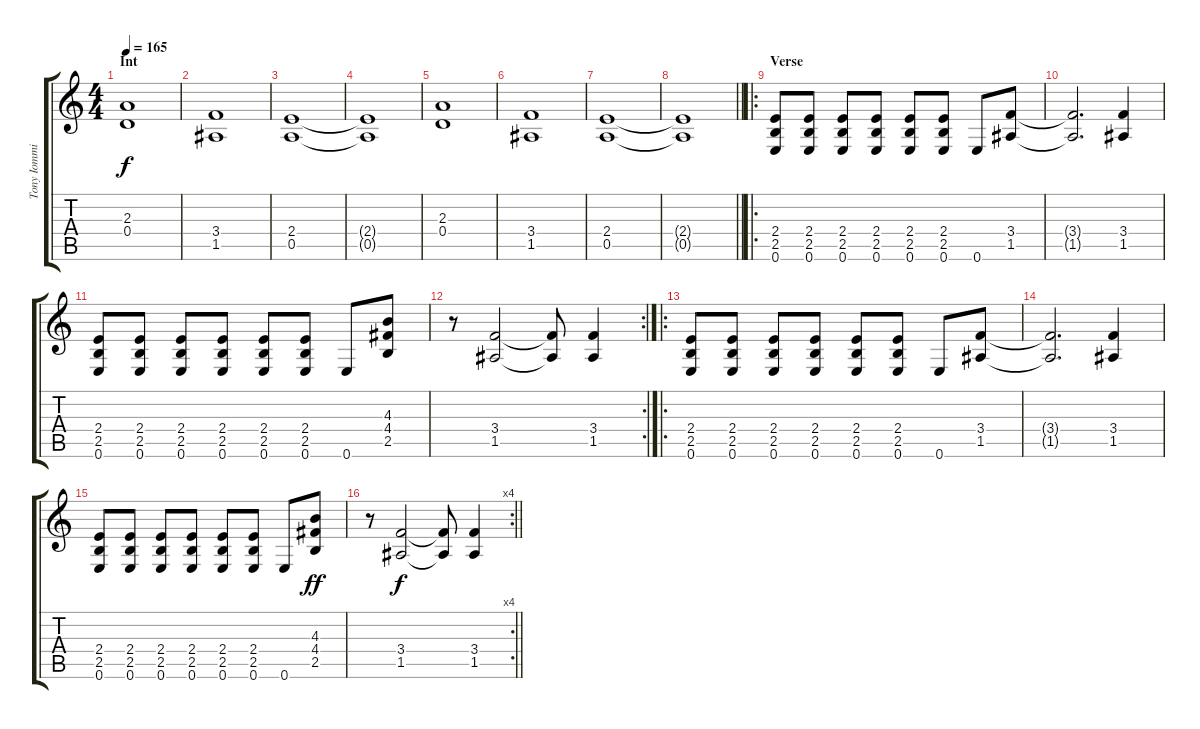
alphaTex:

\track ("Tony Iommi" "Tony Iommi") {instrument overdrivenguitar}
\staff {score tabs}
\tuning (E4 B3 G3 D3 A2 E2) {hide}
\ts (4 4)
\section ("" "Int ")
\tempo 165
\clef g2
\ks c
(2.3 0.4).1{dy f} |
(3.4 1.5).1 |
(2.4 0.5).1 |
(2.4{t} 0.5{t}).1 |
(2.3 0.4).1 |
(3.4 1.5).1 |
(2.4 0.5).1 |
\barLineRight lightlight
(2.4{t} 0.5{t}).1 |
\ro
\section ("" "Verse")
(2.4 2.5 0.6).8 (2.4 2.5 0.6).8 (2.4 2.5 0.6).8 (2.4 2.5 0.6).8 (2.4 2.5 0.6).8 (2.4 2.5 0.6).8 0.6.8 (3.4 1.5).8 |
(3.4{t} 1.5{t}).2{d} (3.4 1.5).4 |
(2.4 2.5 0.6).8 (2.4 2.5 0.6).8 (2.4 2.5 0.6).8 (2.4 2.5 0.6).8 (2.4 2.5 0.6).8 (2.4 2.5 0.6).8 0.6.8 (4.3 4.4 2.5).8 |
\rc 2
r.8 (3.4 1.5).2 (3.4{t} 1.5{t}).8 (3.4 1.5).4 |
\ro
(2.4 2.5 0.6).8 (2.4 2.5 0.6).8 (2.4 2.5 0.6).8 (2.4 2.5 0.6).8 (2.4 2.5 0.6).8 (2.4 2.5 0.6).8 0.6.8 (3.4 1.5).8 |
(3.4{t} 1.5{t}).2{d} (3.4 1.5).4 |
(2.4 2.5 0.6).8 (2.4 2.5 0.6).8 (2.4 2.5 0.6).8 (2.4 2.5 0.6).8 (2.4 2.5 0.6).8 (2.4 2.5 0.6).8 0.6.8 (4.3 4.4 2.5).8{dy ff} |
\rc 4
\barLineRight lightlight
r.8 (3.4 1.5).2{dy f} (3.4{t} 1.5{t}).8 (3.4 1.5).4
